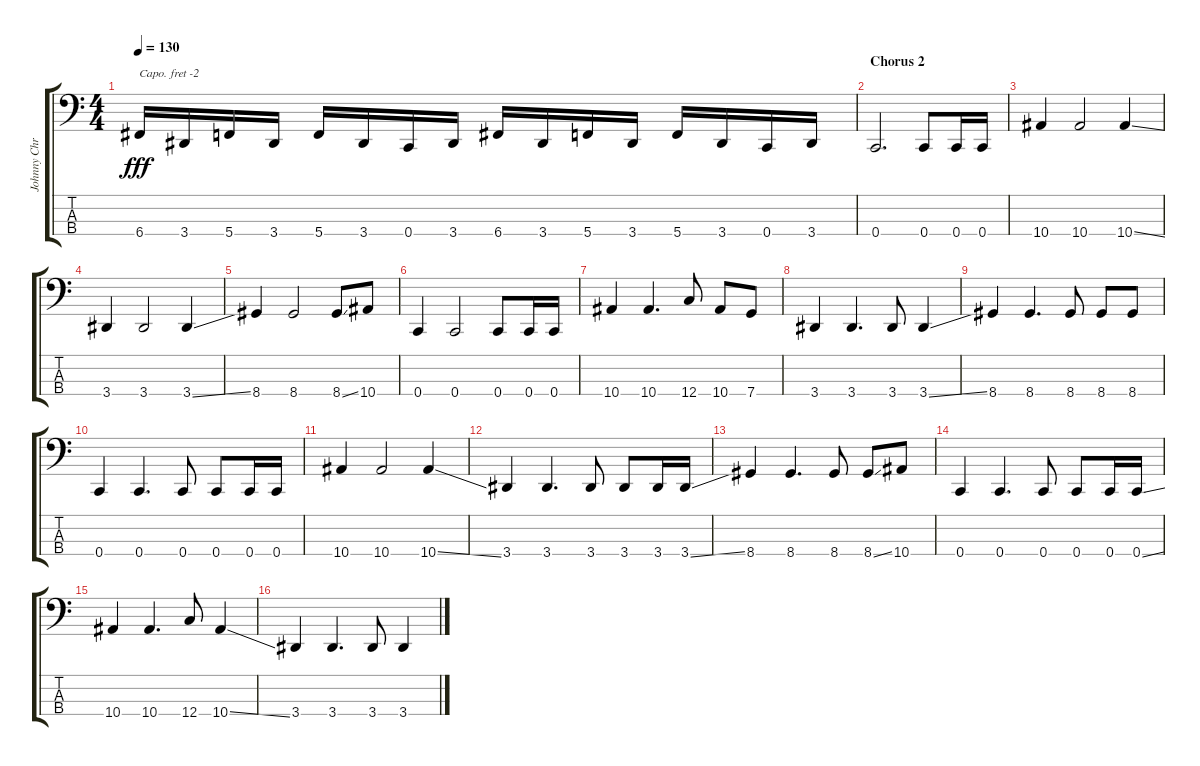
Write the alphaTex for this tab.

\track ("Johnny Christ" "Johnny Chr") {instrument electricbasspick}
\staff {score tabs}
\capo -2
\tuning (G2 D2 A1 D1) {hide}
\ts (4 4)
\tempo 130
\clef f4
\ks c
6.4.16{dy fff} 3.4.16 5.4.16 3.4.16 5.4.16 3.4.16 0.4.16 3.4.16 6.4.16 3.4.16 5.4.16 3.4.16 5.4.16 3.4.16 0.4.16 3.4.16 |
\section ("" "Chorus 2")
0.4.2{d} 0.4.8 0.4.16 0.4.16 |
10.4.4 10.4.2 10.4{ss}.4 |
3.4.4 3.4.2 3.4{ss}.4 |
8.4.4 8.4.2 8.4{ss}.8 10.4.8 |
0.4.4 0.4.2 0.4.8 0.4.16 0.4.16 |
10.4.4 10.4.4{d} 12.4.8 10.4.8 7.4.8 |
3.4.4 3.4.4{d} 3.4.8 3.4{ss}.4 |
8.4.4 8.4.4{d} 8.4.8 8.4.8 8.4.8 |
0.4.4 0.4.4{d} 0.4.8 0.4.8 0.4.16 0.4.16 |
10.4.4 10.4.2 10.4{ss}.4 |
3.4.4 3.4.4{d} 3.4.8 3.4.8 3.4.16 3.4{ss}.16 |
8.4.4 8.4.4{d} 8.4.8 8.4{ss}.8 10.4.8 |
0.4.4 0.4.4{d} 0.4.8 0.4.8 0.4.16 0.4{ss}.16 |
10.4.4 10.4.4{d} 12.4.8 10.4{ss}.4 |
3.4.4 3.4.4{d} 3.4.8 3.4{ss}.4
